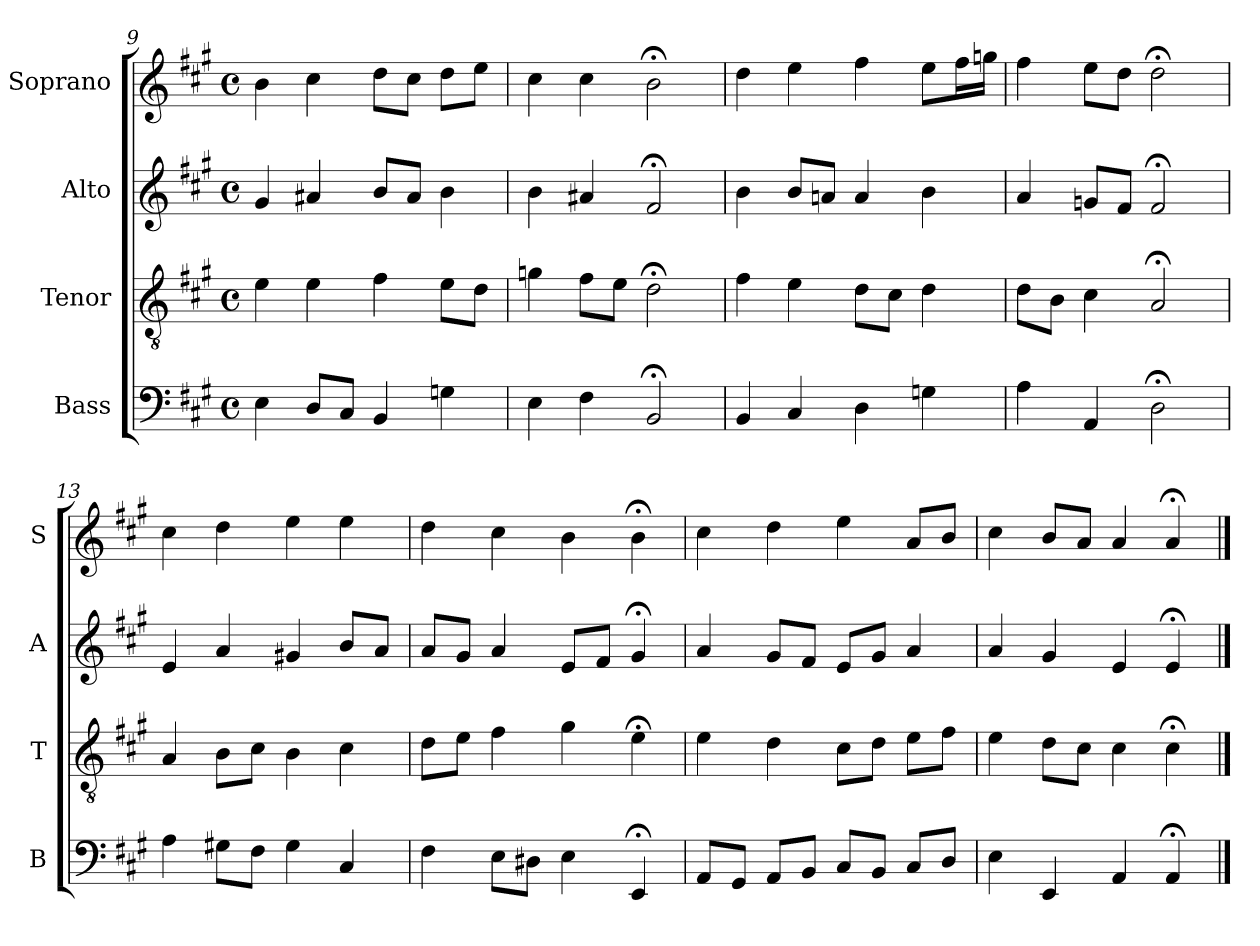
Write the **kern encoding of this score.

**kern	**kern	**kern	**kern
*part4	*part3	*part2	*part1
*staff4	*staff3	*staff2	*staff1
*I"Bass	*I"Tenor	*I"Alto	*I"Soprano
*I'B	*I'T	*I'A	*I'S
*clefF4	*clefGv2	*clefG2	*clefG2
*k[f#c#g#]	*k[f#c#g#]	*k[f#c#g#]	*k[f#c#g#]
*A:	*A:	*A:	*A:
*M4/4	*M4/4	*M4/4	*M4/4
*met(c)	*met(c)	*met(c)	*met(c)
=9	=9	=9	=9
4E	4ei	4g#	4bi
8DL	4e	4a#X	4cc#
8C#J	.	.	.
4BB	4f#	8bL	8ddL
.	.	8a#J	8cc#J
4Gn	8eL	4b	8ddL
.	8dJ	.	8eeJ
=10	=10	=10	=10
4E	4gn	4b	4cc#
4F#	8f#L	4a#X	4cc#
.	8eJ	.	.
2BB;<	2d;<	2f#;<	2b;<
=11	=11	=11	=11
4BB	4f#	4b	4dd
4C#	4e	8bL	4ee
.	.	8anJ	.
4D	8dL	4a	4ff#
.	8c#J	.	.
4Gn	4d	4b	8eeL
.	.	.	16ff#L
.	.	.	16ggnJJ
=12	=12	=12	=12
4A	8dL	4a	4ff#
.	8BJ	.	.
4AA	4c#	8gnL	8eeL
.	.	8f#J	8ddJ
2D;<	2A;<	2f#;<	2dd;<
=13	=13	=13	=13
4A	4A	4e	4cc#
8G#XL	8BL	4a	4dd
8F#J	8c#J	.	.
4G#	4B	4g#X	4ee
4C#	4c#	8bL	4ee
.	.	8aJ	.
=14	=14	=14	=14
4F#	8dL	8aL	4dd
.	8eJ	8g#J	.
8EL	4f#	4a	4cc#
8D#XJ	.	.	.
4E	4g#	8eL	4b
.	.	8f#J	.
4EE;<	4e;<	4g#;<	4b;<
=15	=15	=15	=15
8AAL	4e	4a	4cc#
8GG#J	.	.	.
8AAL	4d	8g#L	4dd
8BBJ	.	8f#J	.
8C#L	8c#L	8eL	4ee
8BBJ	8dJ	8g#J	.
8C#L	8eL	4a	8aL
8DJ	8f#J	.	8bJ
=16	=16	=16	=16
4E	4e	4a	4cc#
4EE	8dL	4g#	8bL
.	8c#J	.	8aJ
4AA	4c#	4e	4a
4AA;<	4c#;<	4e;<	4a;<
==	==	==	==
*-	*-	*-	*-
